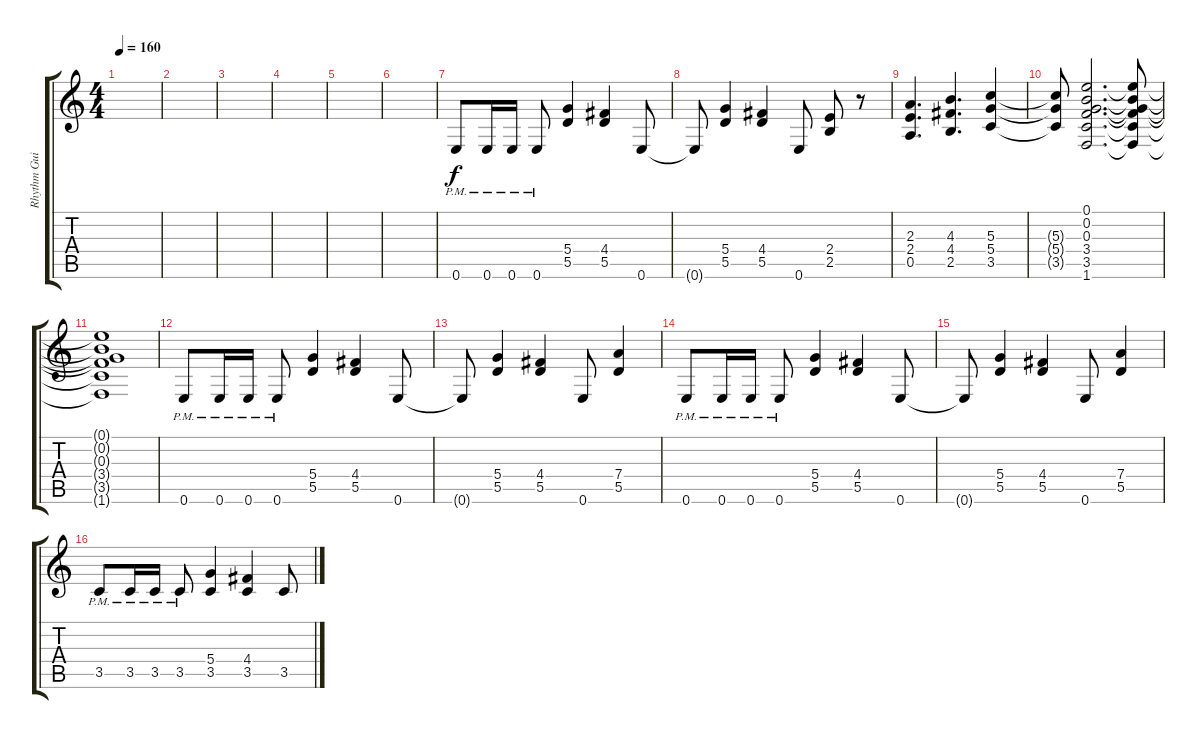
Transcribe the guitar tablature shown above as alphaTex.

\track ("Rhythm Guitar 2" "Rhythm Gui") {instrument distortionguitar}
\staff {score tabs}
\tuning (E4 B3 G3 D3 A2 E2) {hide}
\ts (4 4)
\tempo 160
\clef g2
\ks c
|
|
|
|
|
|
0.6{pm}.8 0.6{pm}.16 0.6{pm}.16 0.6{pm}.8 (5.4 5.5).4 (4.4 5.5).4 0.6.8 |
0.6{t}.8 (5.4 5.5).4 (4.4 5.5).4 0.6.8 (2.4 2.5).8 r.8 |
(2.3 2.4 0.5).4{d} (4.3 4.4 2.5).4{d} (5.3 5.4 3.5).4 |
(5.3{t} 5.4{t} 3.5{t}).8 (0.1 0.2 0.3 3.4 3.5 1.6).2{d} (0.1{t} 0.2{t} 0.3{t} 3.4{t} 3.5{t} 1.6{t}).8 |
(0.1{t} 0.2{t} 0.3{t} 3.4{t} 3.5{t} 1.6{t}).1 |
0.6{pm}.8 0.6{pm}.16 0.6{pm}.16 0.6{pm}.8 (5.4 5.5).4 (4.4 5.5).4 0.6.8 |
0.6{t}.8 (5.4 5.5).4 (4.4 5.5).4 0.6.8 (7.4 5.5).4 |
0.6{pm}.8 0.6{pm}.16 0.6{pm}.16 0.6{pm}.8 (5.4 5.5).4 (4.4 5.5).4 0.6.8 |
0.6{t}.8 (5.4 5.5).4 (4.4 5.5).4 0.6.8 (7.4 5.5).4 |
3.5{pm}.8 3.5{pm}.16 3.5{pm}.16 3.5{pm}.8 (5.4 3.5).4 (4.4 3.5).4 3.5.8
